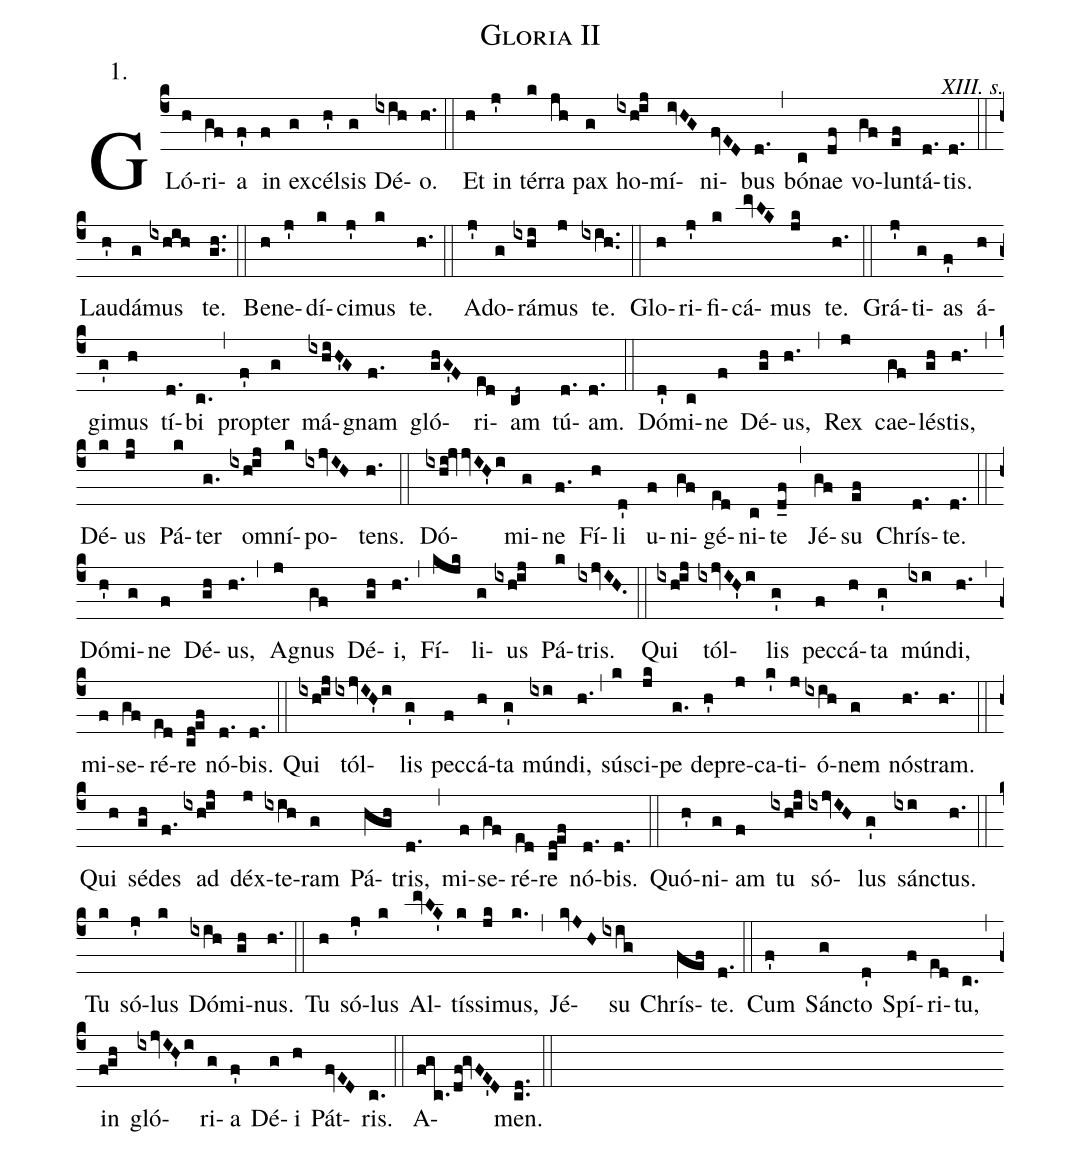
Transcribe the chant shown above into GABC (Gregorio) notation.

name:Gloria II;
office-part:Kyriale;
mode:1;
commentary:XIII. s.;
annotation:1.;
%%
(c4) GLó(h)ri(gf)a(f') in(f) ex(g)cél(h')sis(g) Dé(ixih)o.(h.) (::)
Et(h) in(j') tér(k)ra(jh) pax(g) ho(ixh!ij)mí(ivHG)ni(fvED)bus(d.) (,)
  bó(c)nae(df) vo(gf)lun(ef)tá(d.)tis.(d.) (::)
Lau(h')dá(g)mus(ixhih) te.(gh..) (::)
Be(h)ne(j')dí(k)ci(j')mus(k) te.(h.) (::)
A(j')do(g)rá(ixhi)mus(j) te.(ixih..) (::)
Glo(h)ri(j')fi(k)cá(mvLK)mus(jk) te.(h.) (::)
Grá(j')ti(g)as(f') á(h)gi(g')mus(h) tí(d.)bi(c.) (,)
  prop(f')ter(g) má(ixhiH'G)gnam(f.) gló(ghG'F)ri(ed)am(cd~) tú(d.)am.(d.) (::)
Dó(d')mi(c)ne(f) Dé(gh)us,(h.) (,)
  Rex(j) cae(gf)lés(gh)tis,(h.) (,)
  Dé(k)us(jk) Pá(k)ter(g.) om(ixh!ij)ní(k)po(ixjvIH)tens.(h.) (::)
Dó(ixhi!jvvIH'i)mi(g)ne(f.) Fí(h)li(d') u(f)ni(gf)gé(ed)ni(c)te(d_f) (,)
  Jé(gf)su(ef) Chrís(d.)te.(d.) (::) Dó(h')mi(g)ne(f) Dé(gh)us,(h.) (,)
  A(j)gnus(gf) Dé(gh)i,(h.) (,) Fí(kjk)li(g)us(ixh!ij) Pá(k)tris.(ixjvIH.) (::)
Qui(ixh!ij) tól(ixjvIH'i)lis(g') pec(f)cá(h)ta(g') mún(ixi)di,(h.) (,)
  mi(f)se(gf)ré(ed)re(cd!ef) nó(d.)bis.(d.) (::)
Qui(ixh!ij) tól(ixjvIH'i)lis(g') pec(f)cá(h)ta(g') mún(ixi)di,(h.) (,)
  sú(k)sci(jk)pe(g.) de(h')pre(j)ca(k')ti(j)ó(ixih)nem(g) nós(h.)tram.(h.) (::)
Qui(h) sé(gh)des(f.) ad(ixh!ij) déx(j)te(ixih)ram(g) Pá(hgh)tris,(d.) (,)
  mi(f)se(gf)ré(ed)re(cd!ef) nó(d.)bis.(d.) (::)
Quó(h')ni(g)am(f) tu(ixh!ij) só(ixjvIH)lus(g') sán(ixi)ctus.(h.) (::)
Tu(k) só(j')lus(k) Dó(ixih)mi(gh)nus.(h.) (::)
Tu(h) só(j')lus(k) Al(mvLK')tís(k)si(jk)mus,(k.) (,)
  Jé(kvJH)su(ixig) Chrís(fef)te.(d.) (::)
Cum(f') Sán(g)cto(d') Spí(f)ri(ed)tu,(c.) (,)
  in(f!gh) gló(ixjvIH'i)ri(g)a(f') Dé(g)i(h) Pát(fvED)ris.(c.) (::)
A(fgc./df!gvFE'D)men.(cd..) (::)
